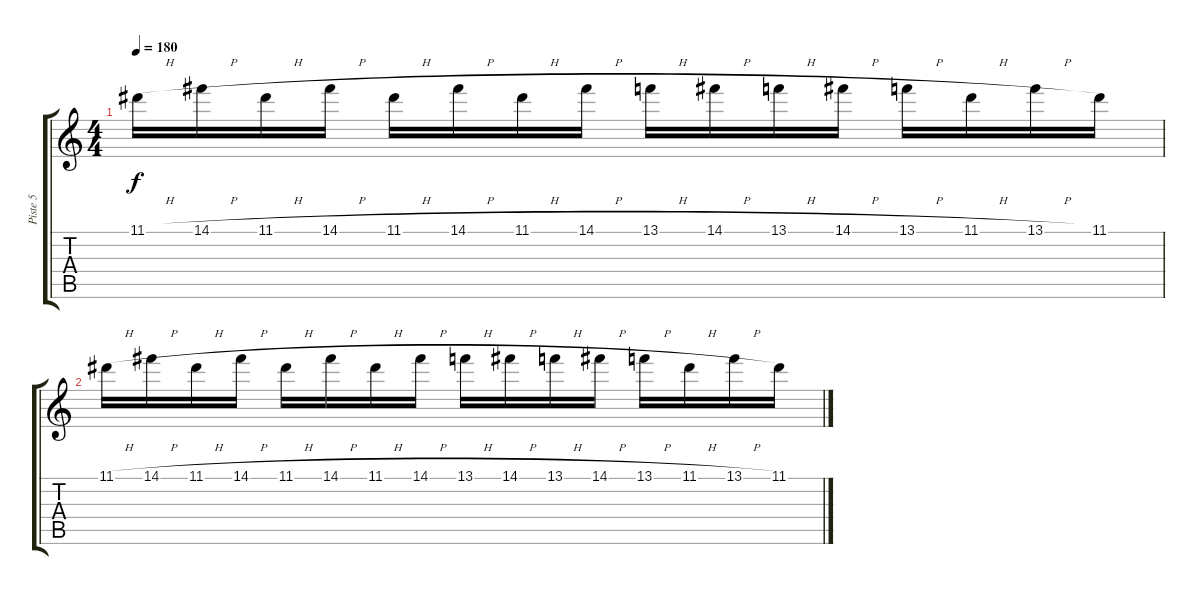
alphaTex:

\track ("Piste 5" "Piste 5") {instrument overdrivenguitar}
\staff {score tabs}
\tuning (E4 B3 G3 D3 A2 D2) {hide}
\ts (4 4)
\tempo 180
\clef g2
\ks c
11.1{h}.16{dy f volume 1} 14.1{h}.16 11.1{h}.16 14.1{h}.16 11.1{h}.16 14.1{h}.16 11.1{h}.16 14.1{h}.16 13.1{h}.16 14.1{h}.16 13.1{h}.16 14.1{h}.16 13.1{h}.16 11.1{h}.16 13.1{h}.16 11.1.16 |
11.1{h}.16{volume 0} 14.1{h}.16 11.1{h}.16 14.1{h}.16 11.1{h}.16 14.1{h}.16 11.1{h}.16 14.1{h}.16 13.1{h}.16 14.1{h}.16 13.1{h}.16 14.1{h}.16 13.1{h}.16 11.1{h}.16 13.1{h}.16 11.1.16
